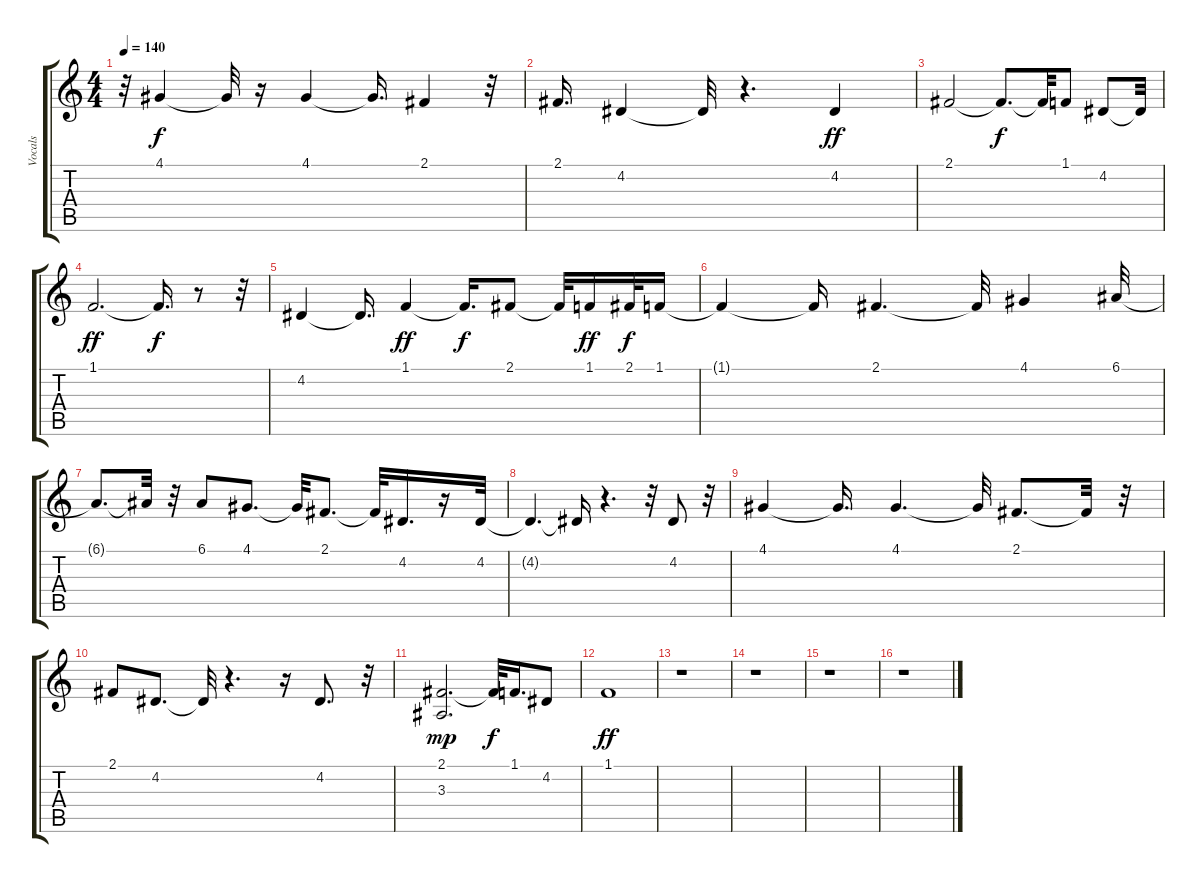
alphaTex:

\track ("Vocals" "Vocals") {instrument accordion}
\staff {score tabs}
\tuning (E4 B3 G3 D3 A2 E2) {hide}
\ts (4 4)
\tempo 140
\clef g2
\ks c
r.32{dy f} 4.1.4 4.1{t}.32 r.16 4.1.4 4.1{t}.16{d} 2.1.4 r.32 |
2.1.16{d} 4.2.4 4.2{t}.32 r.4{d} 4.2.4{dy ff} |
2.1.2 2.1{t}.8{d dy f} 2.1{t}.32 1.1.8 4.2.8 4.2{t}.32 |
1.1.2{d dy ff} 1.1{t}.16{d dy f} r.8 r.32 |
4.2.4 4.2{t}.16{d} 1.1.4{dy ff} 1.1{t}.16{d dy f} 2.1.8 2.1{t}.32 1.1.16{dy ff} 2.1.32{dy f} 1.1.16 |
1.1{t}.4 1.1{t}.16 2.1.4{d} 2.1{t}.32 4.1.4 6.1.32 |
6.1{t}.8{d} 6.1{t}.32 r.32 6.1.8 4.1.8{d} 4.1{t}.32 2.1.8{d} 2.1{t}.32 4.2.16{d} r.16 4.2.32 |
4.2{t}.4{d} 4.2{t}.16 r.4{d} r.32 4.2.8 r.32 |
4.1.4 4.1{t}.16{d} 4.1.4{d} 4.1{t}.32 2.1.8{d} 2.1{t}.32 r.32 |
2.1.8 4.2.8{d} 4.2{t}.32 r.4{d} r.16 4.2.8{d} r.32 |
(2.1 3.3).2{d dy mp} 2.1{t}.32{dy f} 1.1.16{d} 4.2.8 |
1.1.1{dy ff} |
r.1 |
r.1 |
r.1 |
r.1
